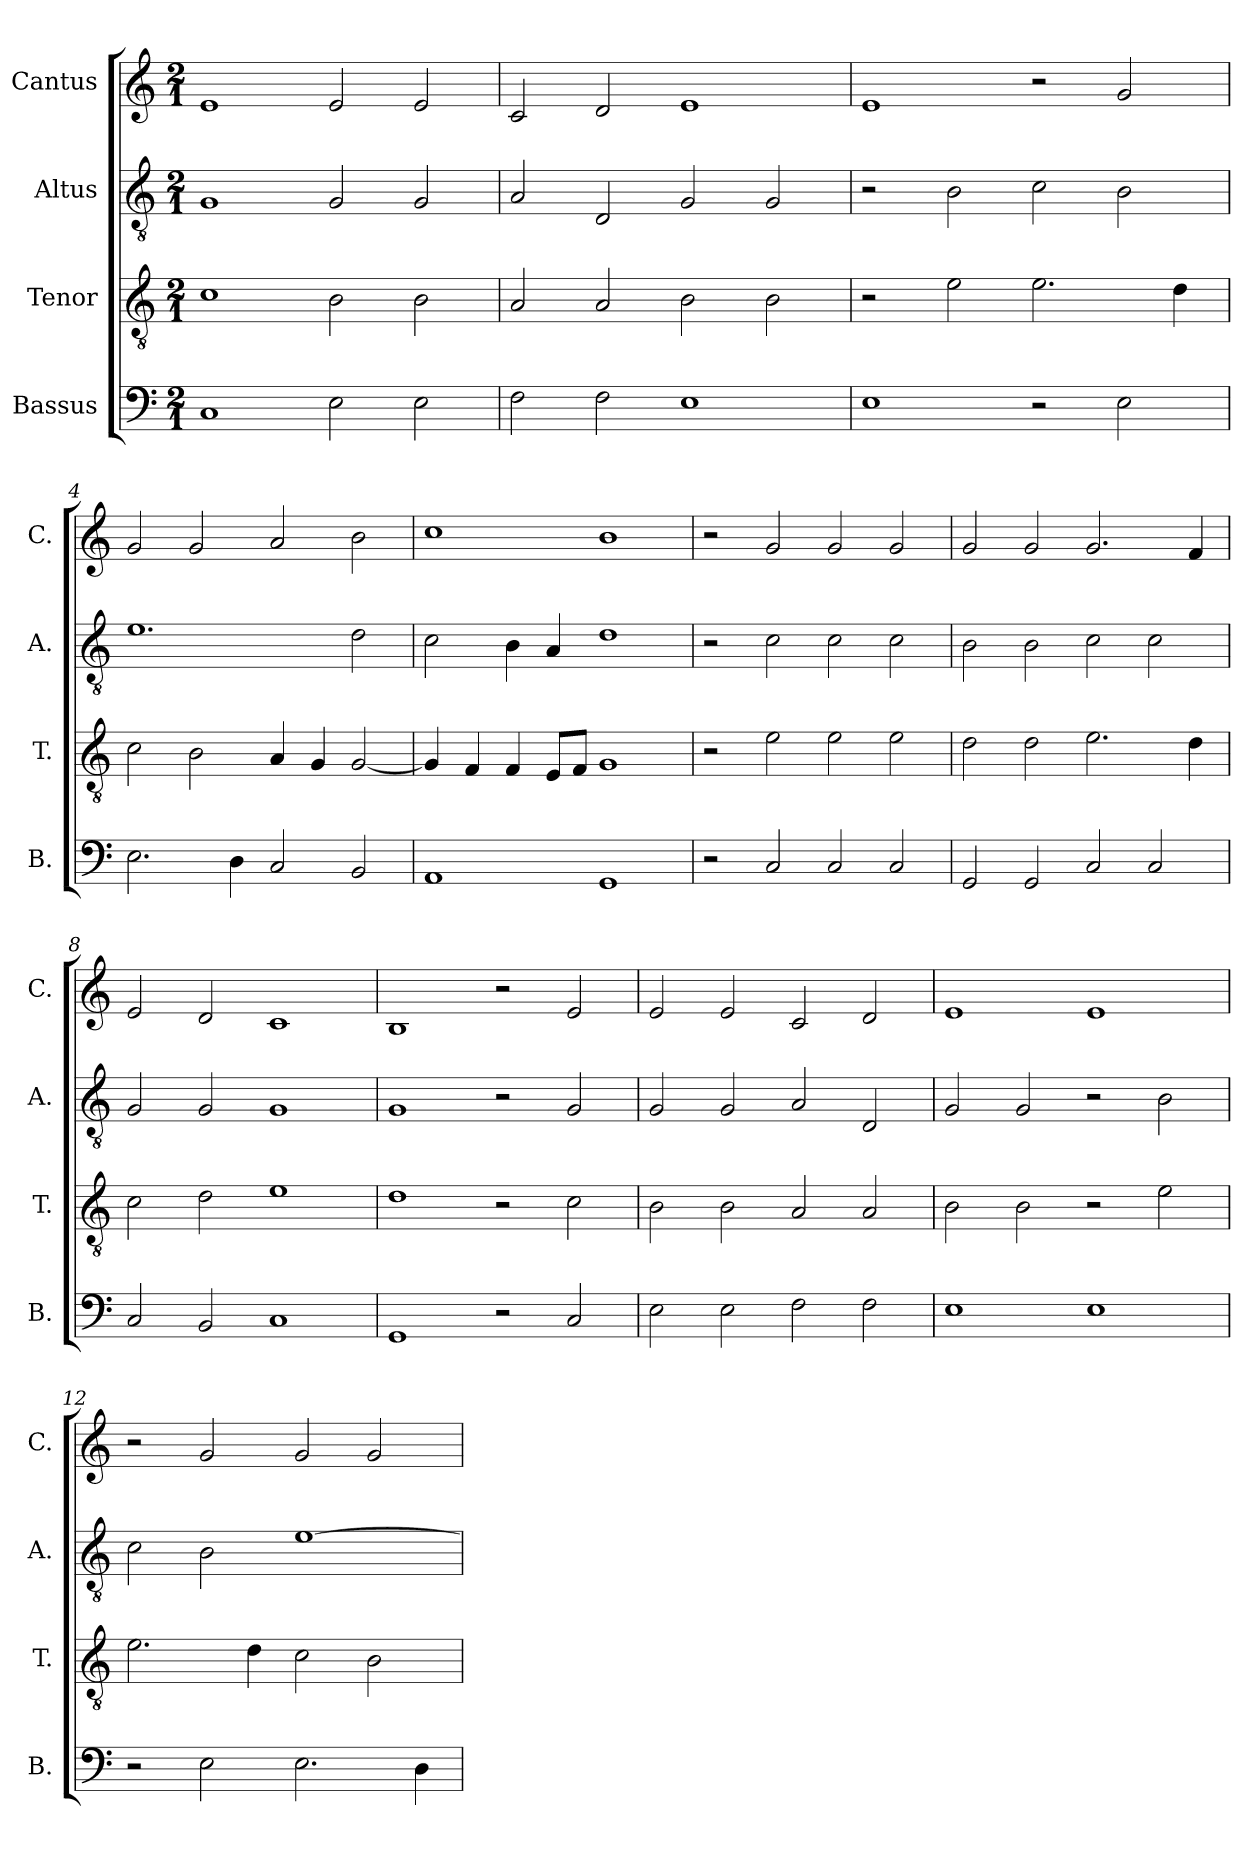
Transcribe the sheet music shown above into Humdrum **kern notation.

**kern	**kern	**kern	**kern
*part4	*part3	*part2	*part1
*staff4	*staff3	*staff2	*staff1
*I"Bassus	*I"Tenor	*I"Altus	*I"Cantus
*I'B.	*I'T.	*I'A.	*I'C.
*clefF4	*clefGv2	*clefGv2	*clefG2
*k[]	*k[]	*k[]	*k[]
*M2/1	*M2/1	*M2/1	*M2/1
*MM320	*MM320	*MM320	*MM320
=1	=1	=1	=1
1C	1c	1G	1e
2E\	2B\	2G/	2e/
2E\	2B\	2G/	2e/
=2	=2	=2	=2
2F\	2A/	2A/	2c/
2F\	2A/	2D/	2d/
1E	2B\	2G/	1e
.	2B\	2G/	.
=3	=3	=3	=3
1E	2r	2r	1e
.	2e\	2B\	.
2r	2.e\	2c\	2r
2E\	.	2B\	2g/
.	4d\	.	.
=4	=4	=4	=4
2.E\	2c\	1.e	2g/
.	2B\	.	2g/
4D\	.	.	.
2C/	4A/	.	2a/
.	4G/	.	.
2BB/	[2G/	2d\	2b\
=5	=5	=5	=5
1AA	4G/]	2c\	1cc
.	4F/	.	.
.	4F/	4B\	.
.	8E/L	4A/	.
.	8F/J	.	.
1GG	1G	1d	1b
=6	=6	=6	=6
2r	2r	2r	2r
2C/	2e\	2c\	2g/
2C/	2e\	2c\	2g/
2C/	2e\	2c\	2g/
!!LO:LB:g=z
=7	=7	=7	=7
2GG/	2d\	2B\	2g/
2GG/	2d\	2B\	2g/
2C/	2.e\	2c\	2.g/
2C/	.	2c\	.
.	4d\	.	4f/
=8	=8	=8	=8
2C/	2c\	2G/	2e/
2BB/	2d\	2G/	2d/
1C	1e	1G	1c
=9	=9	=9	=9
1GG	1d	1G	1B
2r	2r	2r	2r
2C/	2c\	2G/	2e/
=10	=10	=10	=10
2E\	2B\	2G/	2e/
2E\	2B\	2G/	2e/
2F\	2A/	2A/	2c/
2F\	2A/	2D/	2d/
=11	=11	=11	=11
1E	2B\	2G/	1e
.	2B\	2G/	.
1E	2r	2r	1e
.	2e\	2B\	.
=12	=12	=12	=12
2r	2.e\	2c\	2r
2E\	.	2B\	2g/
.	4d\	.	.
2.E\	2c\	[1e	2g/
.	2B\	.	2g/
4D\	.	.	.
=	=	=	=
*-	*-	*-	*-
